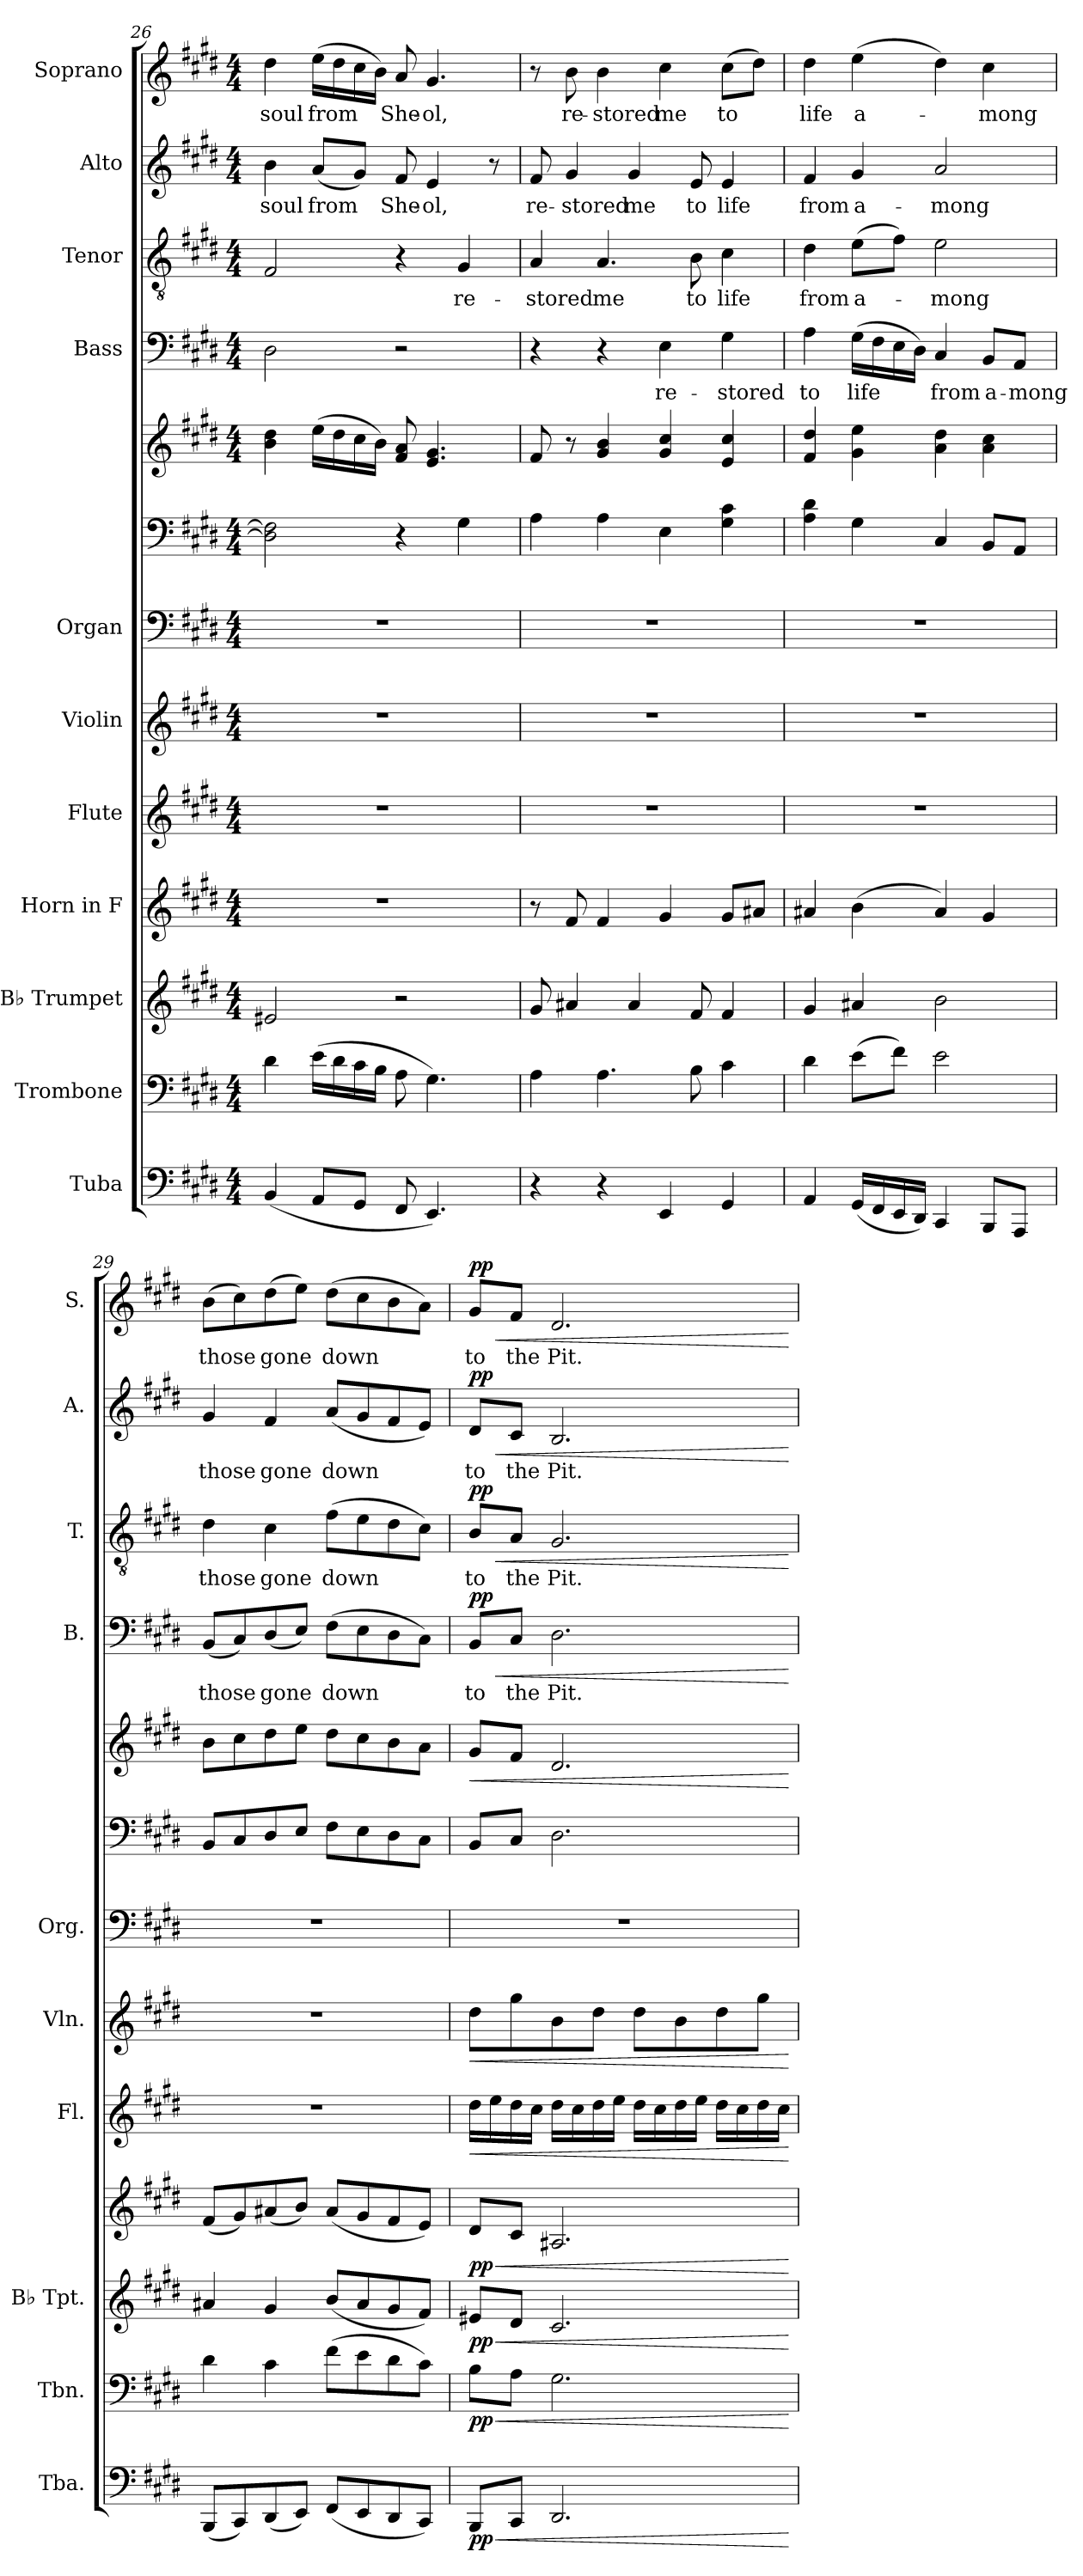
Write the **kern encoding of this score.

**kern	**dynam	**kern	**dynam	**kern	**dynam	**kern	**dynam	**kern	**dynam	**kern	**dynam	**kern	**kern	**kern	**dynam	**kern	**text	**dynam	**kern	**text	**dynam	**kern	**text	**dynam	**kern	**text	**dynam
*part11	*part11	*part10	*part10	*part9	*part9	*part8	*part8	*part7	*part7	*part6	*part6	*part5	*part5	*part5	*part5	*part4	*part4	*part4	*part3	*part3	*part3	*part2	*part2	*part2	*part1	*part1	*part1
*staff13	*staff13	*staff12	*staff12	*staff11	*staff11	*staff10	*staff10	*staff9	*staff9	*staff8	*staff8	*staff7	*staff6	*staff5	*staff5/6/7	*staff4	*staff4	*staff4	*staff3	*staff3	*staff3	*staff2	*staff2	*staff2	*staff1	*staff1	*staff1
*I"Tuba	*	*I"Trombone	*	*I"B♭ Trumpet	*	*I"Horn in F	*	*I"Flute	*	*I"Violin	*	*I"Organ	*	*	*	*I"Bass	*	*	*I"Tenor	*	*	*I"Alto	*	*	*I"Soprano	*	*
*I'Tba.	*	*I'Tbn.	*	*I'B♭ Tpt.	*	*	*	*I'Fl.	*	*I'Vln.	*	*I'Org.	*	*	*	*I'B.	*	*	*I'T.	*	*	*I'A.	*	*	*I'S.	*	*
*clefF4	*	*clefF4	*	*clefG2	*	*clefG2	*	*clefG2	*	*clefG2	*	*clefF4	*clefF4	*clefG2	*	*clefF4	*	*	*clefGv2	*	*	*clefG2	*	*	*clefG2	*	*
*	*	*	*	*ITrd1c2	*	*ITrd4c7	*	*	*	*	*	*	*	*	*	*	*	*	*	*	*	*	*	*	*	*	*
*k[f#c#g#d#]	*	*k[f#c#g#d#]	*	*k[f#c#]	*	*k[f#c#g#]	*	*k[f#c#g#d#]	*	*k[f#c#g#d#]	*	*k[f#c#g#d#]	*k[f#c#g#d#]	*k[f#c#g#d#]	*	*k[f#c#g#d#]	*	*	*k[f#c#g#d#]	*	*	*k[f#c#g#d#]	*	*	*k[f#c#g#d#]	*	*
*M4/4	*	*M4/4	*	*M4/4	*	*M4/4	*	*M4/4	*	*M4/4	*	*M4/4	*M4/4	*M4/4	*	*M4/4	*	*	*M4/4	*	*	*M4/4	*	*	*M4/4	*	*
=26	=26	=26	=26	=26	=26	=26	=26	=26	=26	=26	=26	=26	=26	=26	=26	=26	=26	=26	=26	=26	=26	=26	=26	=26	=26	=26	=26
!	!	!	!	!	!	!	!	!	!	!	!	!	!	!	!	!	!	!	!	!	!	!	!LO:LY:b	!	!	!LO:LY:b	!
(<4BB/	.	4d#\	.	2d#X/	.	1r	.	1r	.	1r	.	1r	2D#\] 2F#\]	4b\ 4dd#\	.	2D#\	.	.	2F#/	.	.	4b\	soul	.	4dd#\	soul	.
!	!	!	!	!	!	!	!	!	!	!	!	!	!	!	!	!	!	!	!	!	!	!	!LO:LY:b	!	!	!LO:LY:b	!
8AA/L	.	(>16e\LL	.	.	.	.	.	.	.	.	.	.	.	(>16ee\LL	.	.	.	.	.	.	.	(<8a/L	from	.	(>16ee\LL	from	.
.	.	16d#\	.	.	.	.	.	.	.	.	.	.	.	16dd#\	.	.	.	.	.	.	.	.	.	.	16dd#\	.	.
8GG#/J	.	16c#\	.	.	.	.	.	.	.	.	.	.	.	16cc#\	.	.	.	.	.	.	.	8g#/J)	.	.	16cc#\	.	.
.	.	16B\JJ	.	.	.	.	.	.	.	.	.	.	.	16b\JJ)	.	.	.	.	.	.	.	.	.	.	16b\JJ)	.	.
!	!	!	!	!	!	!	!	!	!	!	!	!	!	!	!	!	!	!	!	!	!	!	!LO:LY:b	!	!	!LO:LY:b	!
8FF#/	.	8A\	.	2r	.	.	.	.	.	.	.	.	4r	8f#/ 8a/	.	2r	.	.	4r	.	.	8f#/	She-	.	8a/	She-	.
!	!	!	!	!	!	!	!	!	!	!	!	!	!	!	!	!	!	!	!	!	!	!	!LO:LY:b	!	!	!LO:LY:b	!
4.EE/)	.	4.G#\)	.	.	.	.	.	.	.	.	.	.	.	4.e/ 4.g#/	.	.	.	.	.	.	.	4e/	-ol,	.	4.g#/	-ol,	.
!	!	!	!	!	!	!	!	!	!	!	!	!	!	!	!	!	!	!	!	!LO:LY:b	!	!	!	!	!	!	!
.	.	.	.	.	.	.	.	.	.	.	.	.	4G#\	.	.	.	.	.	4G#/	re-	.	.	.	.	.	.	.
.	.	.	.	.	.	.	.	.	.	.	.	.	.	.	.	.	.	.	.	.	.	8r	.	.	.	.	.
=27	=27	=27	=27	=27	=27	=27	=27	=27	=27	=27	=27	=27	=27	=27	=27	=27	=27	=27	=27	=27	=27	=27	=27	=27	=27	=27	=27
!	!	!	!	!	!	!	!	!	!	!	!	!	!	!	!	!	!	!	!	!LO:LY:b	!	!	!LO:LY:b	!	!	!	!
4r	.	4A\	.	8f#/	.	8r	.	1r	.	1r	.	1r	4A\	8f#/	.	4r	.	.	4A/	-stored	.	8f#/	re-	.	8r	.	.
!	!	!	!	!	!	!	!	!	!	!	!	!	!	!	!	!	!	!	!	!	!	!	!LO:LY:b	!	!	!LO:LY:b	!
.	.	.	.	4g#X/	.	8B/	.	.	.	.	.	.	.	8r	.	.	.	.	.	.	.	4g#/	-stored	.	8b\	re-	.
!	!	!	!	!	!	!	!	!	!	!	!	!	!	!	!	!	!	!	!	!LO:LY:b	!	!	!	!	!	!LO:LY:b	!
4r	.	4.A\	.	.	.	4B/	.	.	.	.	.	.	4A\	4g#/ 4b/	.	4r	.	.	4.A/	me	.	.	.	.	4b\	-stored	.
!	!	!	!	!	!	!	!	!	!	!	!	!	!	!	!	!	!	!	!	!	!	!	!LO:LY:b	!	!	!	!
.	.	.	.	4g#/	.	.	.	.	.	.	.	.	.	.	.	.	.	.	.	.	.	4g#/	me	.	.	.	.
!	!	!	!	!	!	!	!	!	!	!	!	!	!	!	!	!	!LO:LY:b	!	!	!	!	!	!	!	!	!LO:LY:b	!
4EE/	.	.	.	.	.	4c#/	.	.	.	.	.	.	4E\	4g#/ 4cc#/	.	4E\	re-	.	.	.	.	.	.	.	4cc#\	me	.
!	!	!	!	!	!	!	!	!	!	!	!	!	!	!	!	!	!	!	!	!LO:LY:b	!	!	!LO:LY:b	!	!	!	!
.	.	8B\	.	8e/	.	.	.	.	.	.	.	.	.	.	.	.	.	.	8B\	to	.	8e/	to	.	.	.	.
!	!	!	!	!	!	!	!	!	!	!	!	!	!	!	!	!	!LO:LY:b	!	!	!LO:LY:b	!	!	!LO:LY:b	!	!	!LO:LY:b	!
4GG#/	.	4c#\	.	4e/	.	8c#/L	.	.	.	.	.	.	4G#\ 4c#\	4e/ 4cc#/	.	4G#\	-stored	.	4c#\	life	.	4e/	life	.	(>8cc#\L	to	.
.	.	.	.	.	.	8d#X/J	.	.	.	.	.	.	.	.	.	.	.	.	.	.	.	.	.	.	8dd#\J)	.	.
!!LO:PB:g=z
=28	=28	=28	=28	=28	=28	=28	=28	=28	=28	=28	=28	=28	=28	=28	=28	=28	=28	=28	=28	=28	=28	=28	=28	=28	=28	=28	=28
!	!	!	!	!	!	!	!	!	!	!	!	!	!	!	!	!	!LO:LY:b	!	!	!LO:LY:b	!	!	!LO:LY:b	!	!	!LO:LY:b	!
4AA/	.	4d#\	.	4f#/	.	4d#X/	.	1r	.	1r	.	1r	4A\ 4d#\	4f#/ 4dd#/	.	4A\	to	.	4d#\	from	.	4f#/	from	.	4dd#\	life	.
!	!	!	!	!	!	!	!	!	!	!	!	!	!	!	!	!	!LO:LY:b	!	!	!LO:LY:b	!	!	!LO:LY:b	!	!	!LO:LY:b	!
(<16GG#/LL	.	(>8e\L	.	4g#X/	.	(>4e\	.	.	.	.	.	.	4G#\	4g#\ 4ee\	.	(>16G#\LL	life	.	(>8e\L	a-	.	4g#/	a-	.	(>4ee\	a-	.
16FF#/	.	.	.	.	.	.	.	.	.	.	.	.	.	.	.	16F#\	.	.	.	.	.	.	.	.	.	.	.
16EE/	.	8f#\J)	.	.	.	.	.	.	.	.	.	.	.	.	.	16E\	.	.	8f#\J)	.	.	.	.	.	.	.	.
16DD#/JJ)	.	.	.	.	.	.	.	.	.	.	.	.	.	.	.	16D#\JJ)	.	.	.	.	.	.	.	.	.	.	.
!	!	!	!	!	!	!	!	!	!	!	!	!	!	!	!	!	!LO:LY:b	!	!	!LO:LY:b	!	!	!LO:LY:b	!	!	!	!
4CC#/	.	2e\	.	2a\	.	4d#/)	.	.	.	.	.	.	4C#/	4a\ 4dd#\	.	4C#/	from	.	2e\	mong	.	2a/	-mong	.	4dd#\)	.	.
!	!	!	!	!	!	!	!	!	!	!	!	!	!	!	!	!	!LO:LY:b	!	!	!	!	!	!	!	!	!LO:LY:b	!
8BBB/L	.	.	.	.	.	4c#/	.	.	.	.	.	.	8BB/L	4a\ 4cc#\	.	8BB/L	a-	.	.	.	.	.	.	.	4cc#\	mong	.
!	!	!	!	!	!	!	!	!	!	!	!	!	!	!	!	!	!LO:LY:b	!	!	!	!	!	!	!	!	!	!
8AAA/J	.	.	.	.	.	.	.	.	.	.	.	.	8AA/J	.	.	8AA/J	-mong	.	.	.	.	.	.	.	.	.	.
=29	=29	=29	=29	=29	=29	=29	=29	=29	=29	=29	=29	=29	=29	=29	=29	=29	=29	=29	=29	=29	=29	=29	=29	=29	=29	=29	=29
!	!	!	!	!	!	!	!	!	!	!	!	!	!	!	!	!	!LO:LY:b	!	!	!LO:LY:b	!	!	!LO:LY:b	!	!	!LO:LY:b	!
(<8BBB/L	.	4d#\	.	4g#X/	.	(<8B/L	.	1r	.	1r	.	1r	8BB/L	8b\L	.	(<8BB/L	those	.	4d#\	those	.	4g#/	those	.	(>8b\L	those	.
8CC#/)	.	.	.	.	.	8c#/)	.	.	.	.	.	.	8C#/	8cc#\	.	8C#/)	.	.	.	.	.	.	.	.	8cc#\)	.	.
!	!	!	!	!	!	!	!	!	!	!	!	!	!	!	!	!	!LO:LY:b	!	!	!LO:LY:b	!	!	!LO:LY:b	!	!	!LO:LY:b	!
(<8DD#/	.	4c#\	.	4f#/	.	(<8d#X/	.	.	.	.	.	.	8D#/	8dd#\	.	(<8D#/	gone	.	4c#\	gone	.	4f#/	gone	.	(>8dd#\	gone	.
8EE/J)	.	.	.	.	.	8e/J)	.	.	.	.	.	.	8E/J	8ee\J	.	8E/J)	.	.	.	.	.	.	.	.	8ee\J)	.	.
!	!	!	!	!	!	!	!	!	!	!	!	!	!	!	!	!	!LO:LY:b	!	!	!LO:LY:b	!	!	!LO:LY:b	!	!	!LO:LY:b	!
(<8FF#/L	.	(>8f#\L	.	(<8a/L	.	(<8d#/L	.	.	.	.	.	.	8F#\L	8dd#\L	.	(>8F#\L	down	.	(>8f#\L	down	.	(<8a/L	down	.	(>8dd#\L	down	.
8EE/	.	8e\	.	8g#/	.	8c#/	.	.	.	.	.	.	8E\	8cc#\	.	8E\	.	.	8e\	.	.	8g#/	.	.	8cc#\	.	.
8DD#/	.	8d#\	.	8f#/	.	8B/	.	.	.	.	.	.	8D#\	8b\	.	8D#\	.	.	8d#\	.	.	8f#/	.	.	8b\	.	.
8CC#/J)	.	8c#\J)	.	8e/J)	.	8A/J)	.	.	.	.	.	.	8C#\J	8a\J	.	8C#\J)	.	.	8c#\J)	.	.	8e/J)	.	.	8a\J)	.	.
=30	=30	=30	=30	=30	=30	=30	=30	=30	=30	=30	=30	=30	=30	=30	=30	=30	=30	=30	=30	=30	=30	=30	=30	=30	=30	=30	=30
!	!LO:HP:b	!	!LO:HP:b	!	!LO:HP:b	!	!LO:HP:b	!	!LO:HP:b	!	!LO:HP:b	!	!	!	!LO:HP:b	!	!LO:LY:b	!LO:HP:b	!	!LO:LY:b	!LO:HP:b	!	!LO:LY:b	!LO:HP:b	!	!LO:LY:b	!LO:HP:b
!	!LO:DY:n=1:b	!	!LO:DY:n=1:b	!	!LO:DY:n=1:b	!	!LO:DY:n=1:b	!	!	!	!	!	!	!	!	!	!	!LO:DY:n=1:b	!	!	!LO:DY:n=1:b	!	!	!LO:DY:n=1:b	!	!	!LO:DY:n=1:b
8BBB/L	< pp	8B\L	< pp	8d#X/L	< pp	8G#/L	< pp	16dd#\LL	<	8dd#\L	<	1r	8BB/L	8g#/L	<	8BB/L	to	< pp	8B/L	to	< pp	8d#/L	to	< pp	8g#/L	to	< pp
.	.	.	.	.	.	.	.	16ee\	.	.	.	.	.	.	.	.	.	.	.	.	.	.	.	.	.	.	.
!	!	!	!	!	!	!	!	!	!	!	!	!	!	!	!	!	!LO:LY:b	!	!	!LO:LY:b	!	!	!LO:LY:b	!	!	!LO:LY:b	!
8CC#/J	.	8A\J	.	8c#/J	.	8F#/J	.	16dd#\	.	8gg#\	.	.	8C#/J	8f#/J	.	8C#/J	the	.	8A/J	the	.	8c#/J	the	.	8f#/J	the	.
.	.	.	.	.	.	.	.	16cc#\JJ	.	.	.	.	.	.	.	.	.	.	.	.	.	.	.	.	.	.	.
!	!	!	!	!	!	!	!	!	!	!	!	!	!	!	!	!	!LO:LY:b	!	!	!LO:LY:b	!	!	!LO:LY:b	!	!	!LO:LY:b	!
2.DD#/	.	2.G#\	.	2.B/	.	2.D#X/	.	16dd#\LL	.	8b\	.	.	2.D#\	2.d#/	.	2.D#\	Pit.	.	2.G#/	Pit.	.	2.B/	Pit.	.	2.d#/	Pit.	.
.	.	.	.	.	.	.	.	16cc#\	.	.	.	.	.	.	.	.	.	.	.	.	.	.	.	.	.	.	.
.	.	.	.	.	.	.	.	16dd#\	.	8dd#\J	.	.	.	.	.	.	.	.	.	.	.	.	.	.	.	.	.
.	.	.	.	.	.	.	.	16ee\JJ	.	.	.	.	.	.	.	.	.	.	.	.	.	.	.	.	.	.	.
.	.	.	.	.	.	.	.	16dd#\LL	.	8dd#\L	.	.	.	.	.	.	.	.	.	.	.	.	.	.	.	.	.
.	.	.	.	.	.	.	.	16cc#\	.	.	.	.	.	.	.	.	.	.	.	.	.	.	.	.	.	.	.
.	.	.	.	.	.	.	.	16dd#\	.	8b\	.	.	.	.	.	.	.	.	.	.	.	.	.	.	.	.	.
.	.	.	.	.	.	.	.	16ee\JJ	.	.	.	.	.	.	.	.	.	.	.	.	.	.	.	.	.	.	.
.	.	.	.	.	.	.	.	16dd#\LL	.	8dd#\	.	.	.	.	.	.	.	.	.	.	.	.	.	.	.	.	.
.	.	.	.	.	.	.	.	16cc#\	.	.	.	.	.	.	.	.	.	.	.	.	.	.	.	.	.	.	.
.	.	.	.	.	.	.	.	16dd#\	.	8gg#\J	.	.	.	.	.	.	.	.	.	.	.	.	.	.	.	.	.
.	.	.	.	.	.	.	.	16cc#\JJ	.	.	.	.	.	.	.	.	.	.	.	.	.	.	.	.	.	.	.
.	[	.	[	.	[	.	[	.	[	.	[	.	.	.	[	.	.	[	.	.	[	.	.	[	.	.	[
=	=	=	=	=	=	=	=	=	=	=	=	=	=	=	=	=	=	=	=	=	=	=	=	=	=	=	=
*-	*-	*-	*-	*-	*-	*-	*-	*-	*-	*-	*-	*-	*-	*-	*-	*-	*-	*-	*-	*-	*-	*-	*-	*-	*-	*-	*-
